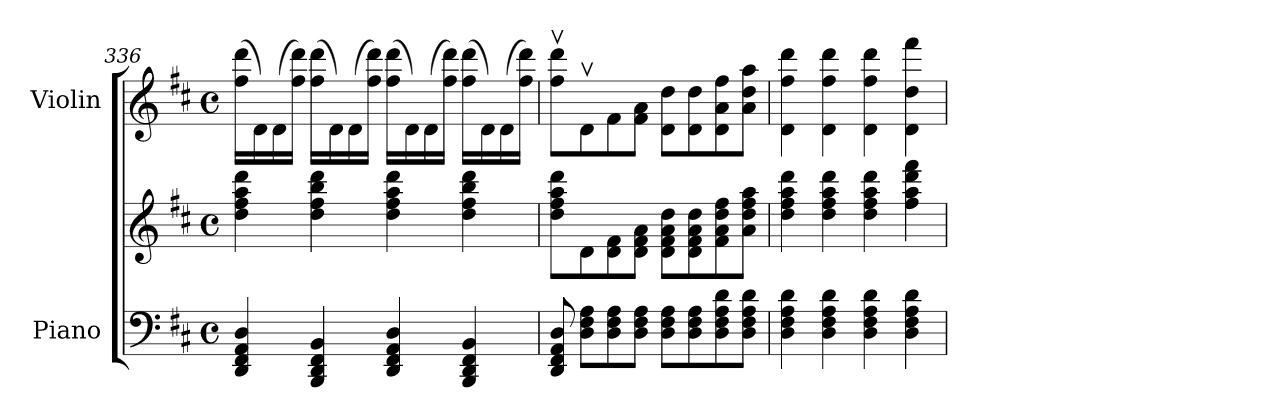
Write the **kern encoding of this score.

**kern	**kern	**kern
*part2	*part2	*part1
*staff3	*staff2	*staff1
*I"Piano	*	*I"Violin
*I'Pno.	*	*I'Vln.
*clefF4	*clefG2	*clefG2
*k[f#c#]	*k[f#c#]	*k[f#c#]
*M4/4	*M4/4	*M4/4
*met(c)	*met(c)	*met(c)
=336	=336	=336
4DD/ 4FF#/ 4AA/ 4D/	4dd\ 4ff#\ 4aa\ 4ddd\	(16ff#\ 16ddd\LL
.	.	16d\)
.	.	(16d\
.	.	16ff#\ 16ddd\JJ)
4BBB/ 4DD/ 4FF#/ 4BB/	4dd\ 4ff#\ 4bb\ 4ddd\	(16ff#\ 16ddd\LL
.	.	16d\)
.	.	(16d\
.	.	16ff#\ 16ddd\JJ)
4DD/ 4FF#/ 4AA/ 4D/	4dd\ 4ff#\ 4aa\ 4ddd\	(16ff#\ 16ddd\LL
.	.	16d\)
.	.	(16d\
.	.	16ff#\ 16ddd\JJ)
4BBB/ 4DD/ 4FF#/ 4BB/	4dd\ 4ff#\ 4bb\ 4ddd\	(16ff#\ 16ddd\LL
.	.	16d\)
.	.	(16d\
.	.	16ff#\ 16ddd\JJ)
!!LO:LB:g=z
=337	=337	=337
8DD/ 8FF#/ 8AA/ 8D/	8dd\ 8ff#\ 8aa\ 8ddd\L	8ff#\v 8ddd\vL
8D\ 8F#\ 8A\L	8d\	8dv\
8D\ 8F#\ 8A\	8d\ 8f#\	8f#\
8D\ 8F#\ 8A\J	8d\ 8f#\ 8a\J	8f#\ 8a\J
8D\ 8F#\ 8A\L	8d\ 8f#\ 8a\ 8dd\L	8d\ 8dd\L
8D\ 8F#\ 8A\	8d\ 8f#\ 8a\ 8dd\	8d\ 8dd\
8D\ 8F#\ 8A\ 8d\	8f#\ 8a\ 8dd\ 8ff#\	8d\ 8a\ 8ff#\
8D\ 8F#\ 8A\ 8d\J	8a\ 8dd\ 8ff#\ 8aa\J	8a\ 8dd\ 8aa\J
=338	=338	=338
*	*	*MM110
4D\ 4F#\ 4A\ 4d\	4dd\ 4ff#\ 4aa\ 4ddd\	4d\ 4ff#\ 4ddd\
4D\ 4F#\ 4A\ 4d\	4dd\ 4ff#\ 4aa\ 4ddd\	4d\ 4ff#\ 4ddd\
4D\ 4F#\ 4A\ 4d\	4dd\ 4ff#\ 4aa\ 4ddd\	4d\ 4ff#\ 4ddd\
*	*	*MM75
4D\ 4F#\ 4A\ 4d\	4ff#\ 4aa\ 4ddd\ 4fff#\	4d\ 4dd\ 4fff#\
=	=	=
*-	*-	*-
